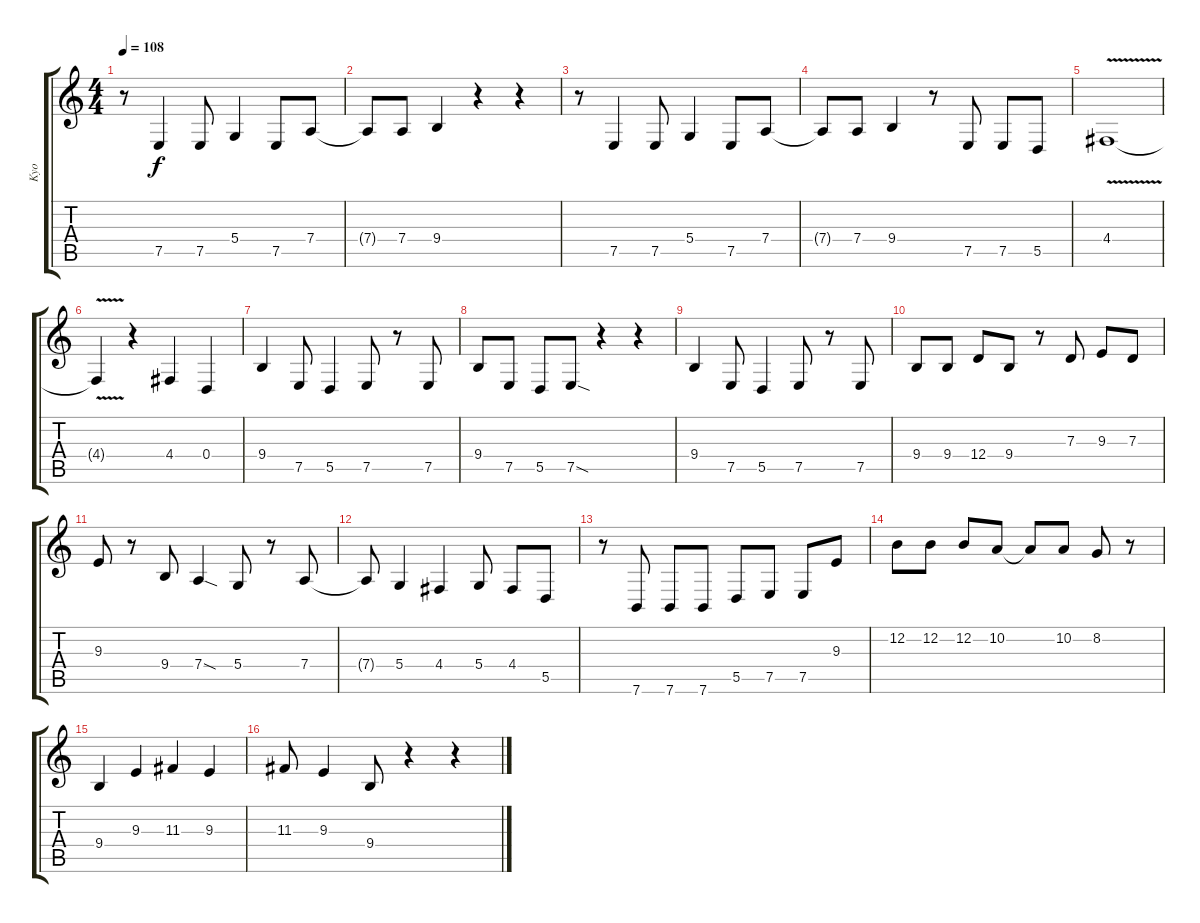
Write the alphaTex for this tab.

\track ("Kyo" "Kyo") {instrument viola}
\staff {score tabs}
\tuning (E4 B3 G3 D3 A2 E2) {hide}
\ts (4 4)
\tempo 108
\clef g2
\ks c
r.8{dy f} 7.5.4 7.5.8 5.4.4 7.5.8 7.4.8 |
7.4{t}.8 7.4.8 9.4.4 r.4 r.4 |
r.8 7.5.4 7.5.8 5.4.4 7.5.8 7.4.8 |
7.4{t}.8 7.4.8 9.4.4 r.8 7.5.8 7.5.8 5.5.8 |
4.4{v}.1 |
4.4{t}.4 r.4 4.4.4 0.4.4 |
9.4.4 7.5.8 5.5.4 7.5.8 r.8 7.5.8 |
9.4.8 7.5.8 5.5.8 7.5{sod}.8 r.4 r.4 |
9.4.4 7.5.8 5.5.4 7.5.8 r.8 7.5.8 |
9.4.8 9.4.8 12.4.8 9.4.8 r.8 7.3.8 9.3.8 7.3.8 |
9.3.8 r.8 9.4.8 7.4{sod}.4 5.4.8 r.8 7.4.8 |
7.4{t}.8 5.4.4 4.4.4 5.4.8 4.4.8 5.5.8 |
r.8 7.6.8 7.6.8 7.6.8 5.5.8 7.5.8 7.5.8 9.3.8 |
12.2.8 12.2.8 12.2.8 10.2.8 10.2{t}.8 10.2.8 8.2.8 r.8 |
9.4.4 9.3.4 11.3.4 9.3.4 |
11.3.8 9.3.4 9.4.8 r.4 r.4
